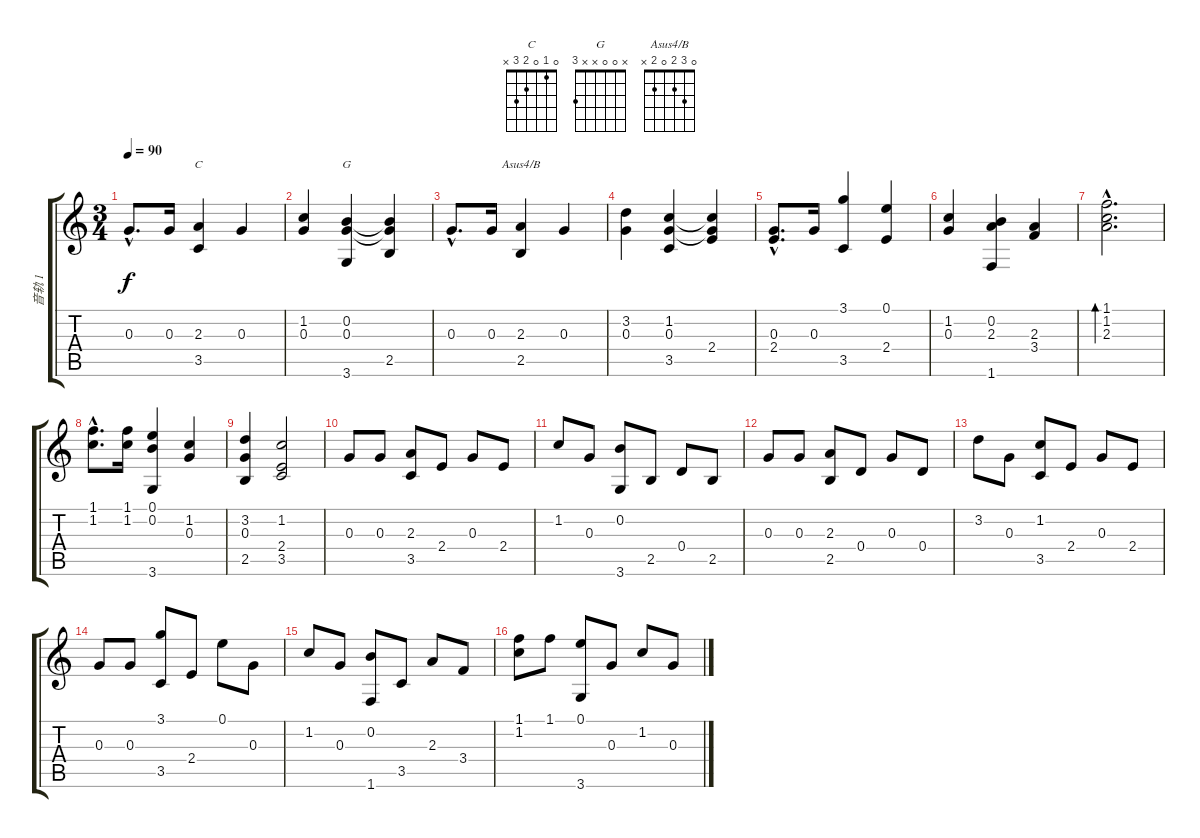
\track ("音轨 1" "音轨 1") {instrument acousticguitarnylon}
\staff {score tabs}
\tuning (E4 B3 G3 D3 A2 E2) {hide}
\chord ("C" 0 1 0 2 3 x)
\chord ("G" x 0 0 x x 3)
\chord ("Asus4/B" 0 3 2 0 2 x)
\ts (3 4)
\tempo 90
\clef g2
\ks c
0.3{hac}.8{d dy f instrument acousticguitarnylon} 0.3.16 (2.3 3.5).4{ch "C"} 0.3.4 |
(1.2 0.3).4 (0.2 0.3 3.6).4{ch "G"} (0.2{t} 0.3{t} 2.5).4 |
0.3{hac}.8{d} 0.3.16 (2.3 2.5).4{ch "Asus4/B"} 0.3.4 |
(3.2 0.3).4 (1.2 0.3 3.5).4 (1.2{t} 0.3{t} 2.4).4 |
(0.3{hac} 2.4{hac}).8{d} 0.3.16 (3.1 3.5).4 (0.1 2.4).4 |
(1.2 0.3).4 (0.2 2.3 1.6).4 (2.3 3.4).4 |
(1.1{hac} 1.2{hac} 2.3{hac}).2{d bd 480} |
(1.1{hac} 1.2{hac}).8{d} (1.1 1.2).16 (0.1 0.2 3.6).4 (1.2 0.3).4 |
(3.2 0.3 2.5).4 (1.2 2.4 3.5).2 |
0.3.8 0.3.8 (2.3 3.5).8 2.4.8 0.3.8 2.4.8 |
1.2.8 0.3.8 (0.2 3.6).8 2.5.8 0.4.8 2.5.8 |
0.3.8 0.3.8 (2.3 2.5).8 0.4.8 0.3.8 0.4.8 |
3.2.8 0.3.8 (1.2 3.5).8 2.4.8 0.3.8 2.4.8 |
0.3.8 0.3.8 (3.1 3.5).8 2.4.8 0.1.8 0.3.8 |
1.2.8 0.3.8 (0.2 1.6).8 3.5.8 2.3.8 3.4.8 |
(1.1 1.2).8 1.1.8 (0.1 3.6).8 0.3.8 1.2.8 0.3.8
